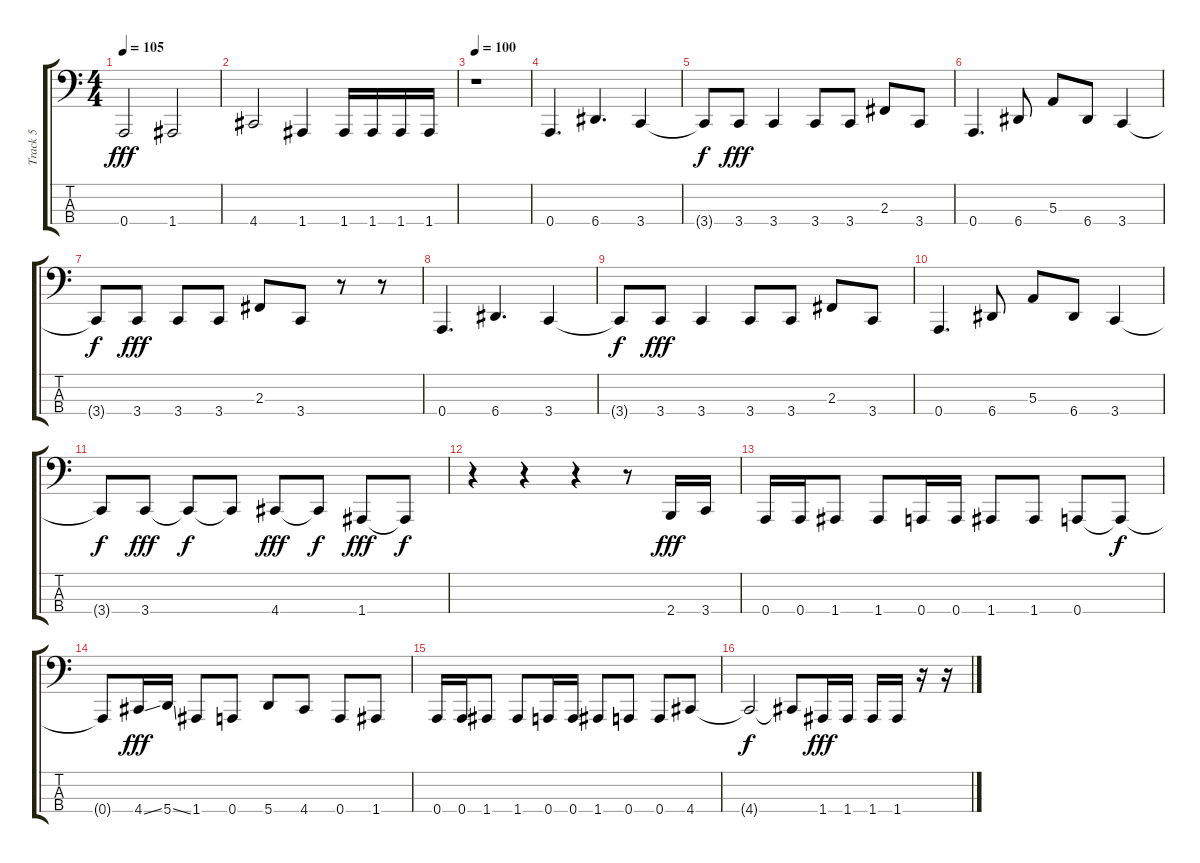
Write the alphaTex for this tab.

\track ("Track 5" "Track 5") {instrument slapbass1}
\staff {score tabs}
\tuning (D2 A1 E1 A0) {hide}
\ts (4 4)
\tempo 105
\clef f4
\ks c
0.4.2{dy fff} 1.4.2 |
4.4.2 1.4.4 1.4.16 1.4.16 1.4.16 1.4.16 |
\tempo 100
r.1 |
0.4.4{d} 6.4.4{d} 3.4.4 |
3.4{t}.8{dy f} 3.4.8{dy fff} 3.4.4 3.4.8 3.4.8 2.3.8 3.4.8 |
0.4.4{d} 6.4.8 5.3.8 6.4.8 3.4.4 |
3.4{t}.8{dy f} 3.4.8{dy fff} 3.4.8 3.4.8 2.3.8 3.4.8 r.8 r.8 |
0.4.4{d} 6.4.4{d} 3.4.4 |
3.4{t}.8{dy f} 3.4.8{dy fff} 3.4.4 3.4.8 3.4.8 2.3.8 3.4.8 |
0.4.4{d} 6.4.8 5.3.8 6.4.8 3.4.4 |
3.4{t}.8{dy f} 3.4.8{dy fff} 3.4{t}.8{dy f} 3.4{t}.8 4.4.8{dy fff} 4.4{t}.8{dy f} 1.4.8{dy fff} 1.4{t}.8{dy f} |
r.4 r.4 r.4 r.8 2.4.16{dy fff} 3.4.16 |
0.4.16 0.4.16 1.4.8 1.4.8 0.4.16 0.4.16 1.4.8 1.4.8 0.4.8 0.4{t}.8{dy f} |
0.4{t}.8 4.4{ss}.16{dy fff} 5.4{ss}.16 1.4.8 0.4.8 5.4.8 4.4.8 0.4.8 1.4.8 |
0.4.16 0.4.16 1.4.8 1.4.8 0.4.16 0.4.16 1.4.8 0.4.8 0.4.8 4.4.8 |
4.4{t}.2{dy f} 4.4{t}.8 1.4.16{dy fff} 1.4.16 1.4.16 1.4.16 r.16 r.16
